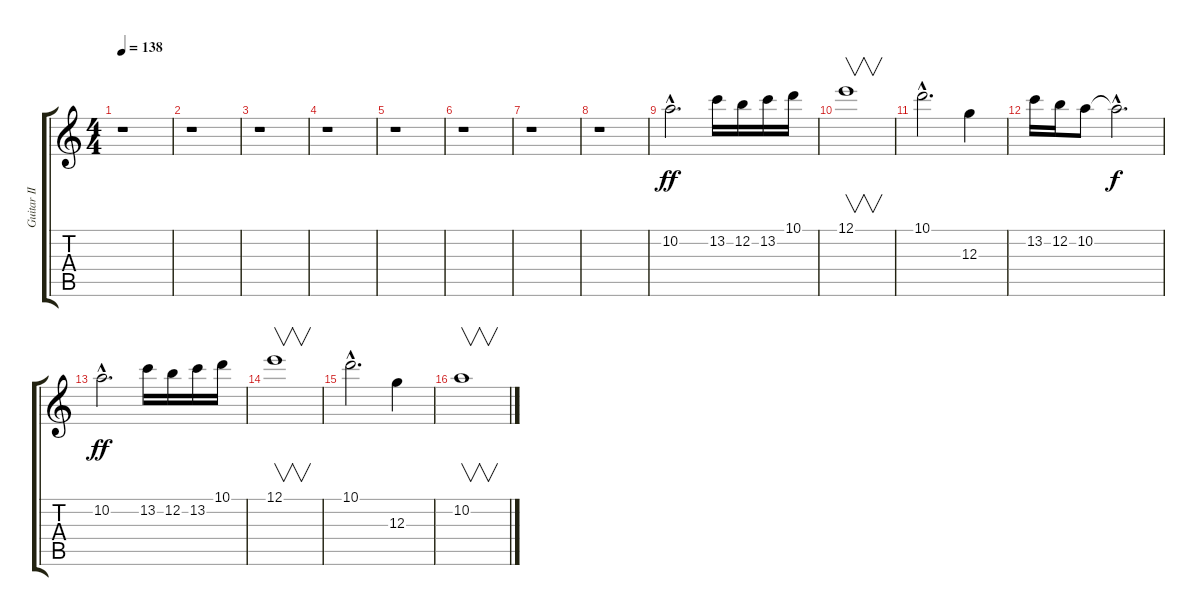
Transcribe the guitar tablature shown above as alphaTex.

\track ("Guitar II" "Guitar II") {instrument overdrivenguitar}
\staff {score tabs}
\tuning (E4 B3 G3 D3 A2 E2) {hide}
\ts (4 4)
\tempo 138
\clef g2
\ks c
r.1{dy ff} |
r.1 |
r.1 |
r.1 |
r.1 |
r.1 |
r.1 |
r.1 |
10.2{hac}.2{d} 13.2.16 12.2.16 13.2.16 10.1.16 |
12.1.1{v} |
10.1{hac}.2{d} 12.3.4 |
13.2.16 12.2.16 10.2.8 10.2{hac t}.2{d dy f} |
10.2{hac}.2{d dy ff} 13.2.16 12.2.16 13.2.16 10.1.16 |
12.1.1{v} |
10.1{hac}.2{d} 12.3.4 |
10.2.1{v}
